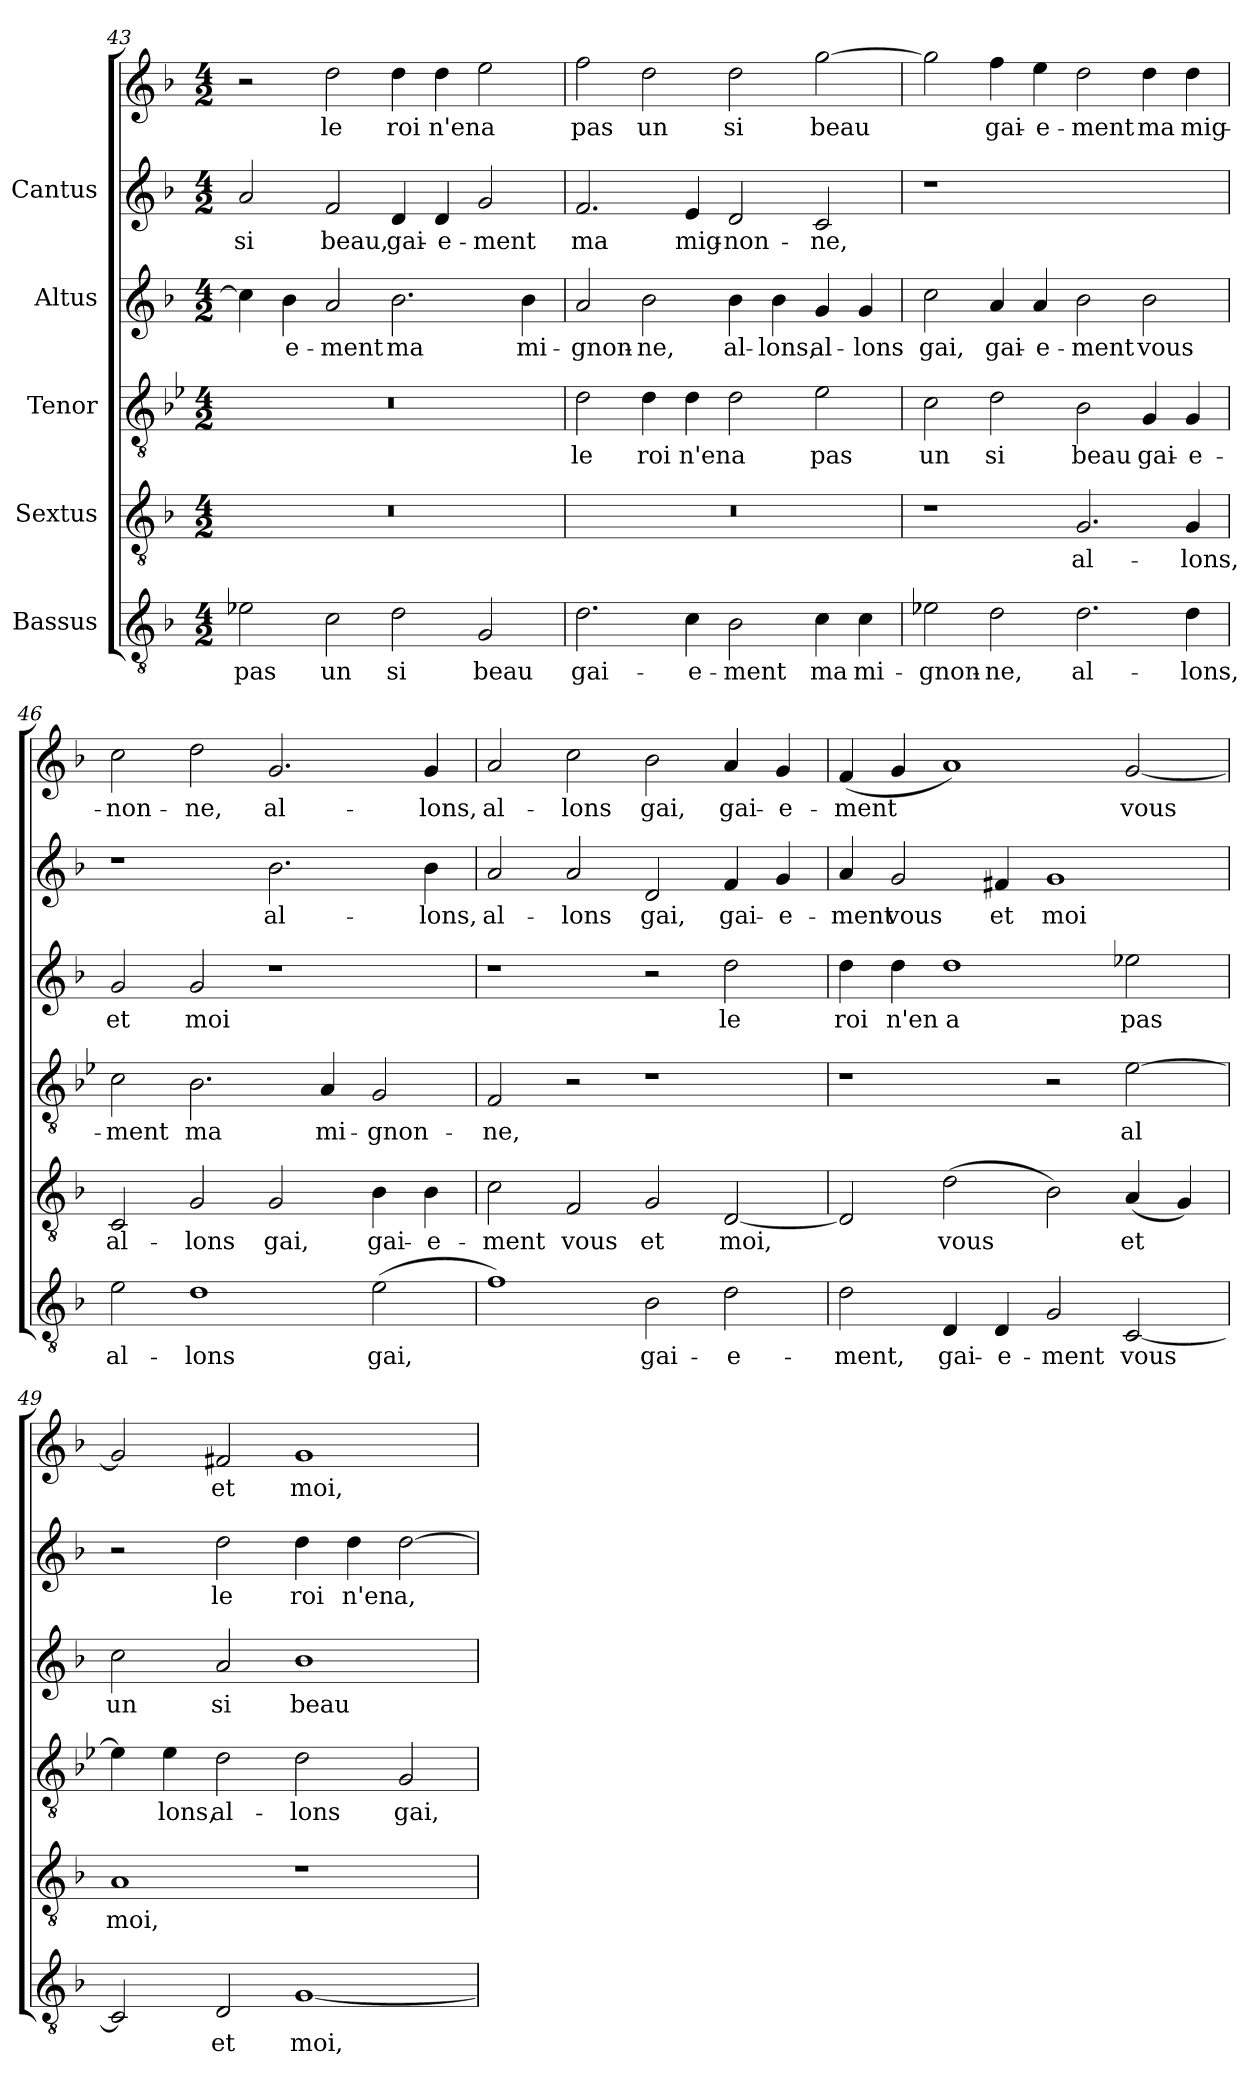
**kern	**text	**kern	**text	**kern	**text	**kern	**text	**kern	**text	**kern	**text
*part5	*part5	*part4	*part4	*part3	*part3	*part2	*part2	*part1	*part1	*part1	*part1
*staff6	*staff6	*staff5	*staff5	*staff4	*staff4	*staff3	*staff3	*staff2	*staff2	*staff1	*staff1
*I"Bassus	*	*I"Sextus	*	*I"Tenor	*	*I"Altus	*	*I"Cantus	*	*	*
*clefGv2	*	*clefGv2	*	*clefGv2	*	*clefG2	*	*clefG2	*	*clefG2	*
*k[b-]	*	*k[b-]	*	*k[b-e-]	*	*k[b-]	*	*k[b-]	*	*k[b-]	*
*F:	*	*F:	*	*B-:	*	*F:	*	*F:	*	*F:	*
*M4/2	*	*M4/2	*	*M4/2	*	*M4/2	*	*M4/2	*	*M4/2	*
=43	=43	=43	=43	=43	=43	=43	=43	=43	=43	=43	=43
!	!LO:LY:b:cj	!	!	!	!	!	!LO:LY:b:cj	!	!LO:LY:b:cj	!	!
2e-X\	pas	0r	.	0r	.	4cc\]	-	2a/	si	2r	.
!	!	!	!	!	!	!	!LO:LY:b:cj	!	!	!	!
.	.	.	.	.	.	4b-\	e-	.	.	.	.
!	!LO:LY:b:cj	!	!	!	!	!	!LO:LY:b:cj	!	!LO:LY:b:cj	!	!LO:LY:b:cj
2c\	un	.	.	.	.	2a/	-ment	2f/	beau,	2dd\	le
!	!LO:LY:b:cj	!	!	!	!	!	!LO:LY:b:cj	!	!LO:LY:b:cj	!	!LO:LY:b:cj
2d\	si	.	.	.	.	2.b-\	ma	4d/	gai-	4dd\	roi
!	!	!	!	!	!	!	!	!	!LO:LY:b:cj	!	!LO:LY:b:cj
.	.	.	.	.	.	.	.	4d/	-e-	4dd\	n'en
!	!LO:LY:b:cj	!	!	!	!	!	!	!	!LO:LY:b:cj	!	!LO:LY:b:cj
2G/	beau	.	.	.	.	.	.	2g/	-ment	2ee\	a
!	!	!	!	!	!	!	!LO:LY:b:cj	!	!	!	!
.	.	.	.	.	.	4b-\	mi-	.	.	.	.
!!LO:PB:g=z
=44	=44	=44	=44	=44	=44	=44	=44	=44	=44	=44	=44
!	!LO:LY:b:cj	!	!	!	!LO:LY:b:cj	!	!LO:LY:b:cj	!	!LO:LY:b:cj	!	!LO:LY:b:cj
2.d\	gai-	0r	.	2d\	le	2a/	-gnon-	2.f/	ma	2ff\	pas
!	!	!	!	!	!LO:LY:b:cj	!	!LO:LY:b:cj	!	!	!	!LO:LY:b:cj
.	.	.	.	4d\	roi	2b-\	-ne,	.	.	2dd\	un
!	!LO:LY:b:cj	!	!	!	!LO:LY:b:cj	!	!	!	!LO:LY:b:cj	!	!
4c\	-e-	.	.	4d\	n'en	.	.	4e/	mig-	.	.
!	!LO:LY:b:cj	!	!	!	!LO:LY:b:cj	!	!LO:LY:b:cj	!	!LO:LY:b:cj	!	!LO:LY:b:cj
2B-\	-ment	.	.	2d\	a	4b-\	al-	2d/	-non-	2dd\	si
!	!	!	!	!	!	!	!LO:LY:b:cj	!	!	!	!
.	.	.	.	.	.	4b-\	-lons,	.	.	.	.
!	!LO:LY:b:cj	!	!	!	!LO:LY:b:cj	!	!LO:LY:b:cj	!	!LO:LY:b:cj	!	!LO:LY:b:cj
4c\	ma	.	.	2e-\	pas	4g/	al-	2c/	-ne,	[>2gg\	beau
!	!LO:LY:b:cj	!	!	!	!	!	!LO:LY:b:cj	!	!	!	!
4c\	mi-	.	.	.	.	4g/	-lons	.	.	.	.
=45	=45	=45	=45	=45	=45	=45	=45	=45	=45	=45	=45
!	!LO:LY:b:cj	!	!	!	!LO:LY:b:cj	!	!LO:LY:b:cj	!	!	!	!LO:LY:b:cj
2e-X\	-gnon-	1r	.	2c\	un	2cc\	gai,	1r	.	2gg\]	.
!	!LO:LY:b:cj	!	!	!	!LO:LY:b:cj	!	!LO:LY:b:cj	!	!	!	!LO:LY:b:cj
2d\	-ne,	.	.	2d\	si	4a/	gai-	.	.	4ff\	gai-
!	!	!	!	!	!	!	!LO:LY:b:cj	!	!	!	!LO:LY:b:cj
.	.	.	.	.	.	4a/	-e-	.	.	4ee\	-e-
!	!LO:LY:b:cj	!	!LO:LY:b:cj	!	!LO:LY:b:cj	!	!LO:LY:b:cj	!	!	!	!LO:LY:b:cj
2.d\	al-	2.G/	al-	2B-\	beau	2b-\	-ment	1ryy	.	2dd\	-ment
!	!	!	!	!	!LO:LY:b:cj	!	!LO:LY:b:cj	!	!	!	!LO:LY:b:cj
.	.	.	.	4G/	gai-	2b-\	vous	.	.	4dd\	ma
!	!LO:LY:b:cj	!	!LO:LY:b:cj	!	!LO:LY:b:cj	!	!	!	!	!	!LO:LY:b:cj
4d\	-lons,	4G/	-lons,	4G/	-e-	.	.	.	.	4dd\	mig-
=46	=46	=46	=46	=46	=46	=46	=46	=46	=46	=46	=46
!	!LO:LY:b:cj	!	!LO:LY:b:cj	!	!LO:LY:b:cj	!	!LO:LY:b:cj	!	!	!	!LO:LY:b:cj
2e\	al-	2C/	al-	2c\	-ment	2g/	et	1r	.	2cc\	-non-
!	!LO:LY:b:cj	!	!LO:LY:b:cj	!	!LO:LY:b:cj	!	!LO:LY:b:cj	!	!	!	!LO:LY:b:cj
1d	-lons	2G/	-lons	2.B-\	ma	2g/	moi	.	.	2dd\	-ne,
!	!	!	!LO:LY:b:cj	!	!	!	!	!	!LO:LY:b:cj	!	!LO:LY:b:cj
.	.	2G/	gai,	.	.	1r	.	2.b-\	al-	2.g/	al-
!	!	!	!	!	!LO:LY:b:cj	!	!	!	!	!	!
.	.	.	.	4A/	mi-	.	.	.	.	.	.
!	!LO:LY:b:cj	!	!LO:LY:b:cj	!	!LO:LY:b:cj	!	!	!	!	!	!
(>2e\	gai,	4B-\	gai-	2G/	-gnon-	.	.	.	.	.	.
!	!	!	!LO:LY:b:cj	!	!	!	!	!	!LO:LY:b:cj	!	!LO:LY:b:cj
.	.	4B-\	-e-	.	.	.	.	4b-\	-lons,	4g/	-lons,
!!LO:LB:g=z
=47	=47	=47	=47	=47	=47	=47	=47	=47	=47	=47	=47
!	!LO:LY:b:cj	!	!LO:LY:b:cj	!	!LO:LY:b:cj	!	!	!	!LO:LY:b:cj	!	!LO:LY:b:cj
1f)	.	2c\	-ment	2F/	-ne,	1r	.	2a/	-al-	2a/	al-
!	!	!	!LO:LY:b:cj	!	!	!	!	!	!LO:LY:b:cj	!	!LO:LY:b:cj
.	.	2F/	vous	2r	.	.	.	2a/	-lons	2cc\	-lons
!	!LO:LY:b:cj	!	!LO:LY:b:cj	!	!	!	!	!	!LO:LY:b:cj	!	!LO:LY:b:cj
2B-\	gai-	2G/	et	1r	.	2r	.	2d/	gai,	2b-\	gai,
!	!LO:LY:b:cj	!	!LO:LY:b:cj	!	!	!	!LO:LY:b:cj	!	!LO:LY:b:cj	!	!LO:LY:b:cj
2d\	-e-	[<2D/	moi,	.	.	2dd\	le	4f/	gai-	4a/	gai-
!	!	!	!	!	!	!	!	!	!LO:LY:b:cj	!	!LO:LY:b:cj
.	.	.	.	.	.	.	.	4g/	-e-	4g/	-e-
=48	=48	=48	=48	=48	=48	=48	=48	=48	=48	=48	=48
!	!LO:LY:b:cj	!	!LO:LY:b:cj	!	!	!	!LO:LY:b:cj	!	!LO:LY:b:cj	!	!LO:LY:b:cj
2d\	-ment,	2D/]	.	1r	.	4dd\	roi	4a/	ment	(<4f/	-ment
!	!	!	!	!	!	!	!LO:LY:b:cj	!	!LO:LY:b:cj	!	!LO:LY:b:cj
.	.	.	.	.	.	4dd\	n'en	2g/	vous	4g/	.
!	!LO:LY:b:cj	!	!LO:LY:b:cj	!	!	!	!LO:LY:b:cj	!	!	!	!LO:LY:b:cj
4D/	gai-	(>2d\	vous	.	.	1dd	a	.	.	1a)	.
!	!LO:LY:b:cj	!	!	!	!	!	!	!	!LO:LY:b:cj	!	!
4D/	-e-	.	.	.	.	.	.	4f#X/	et	.	.
!	!LO:LY:b:cj	!	!LO:LY:b:cj	!	!	!	!	!	!LO:LY:b:cj	!	!
2G/	-ment	2B-\)	.	2r	.	.	.	1g	moi	.	.
!	!LO:LY:b:cj	!	!LO:LY:b:cj	!	!LO:LY:b:cj	!	!LO:LY:b:cj	!	!	!	!LO:LY:b:cj
[<2C/	vous	(<4A/	et	[>2e-\	al-	2ee-X\	pas	.	.	[<2g/	vous
!	!	!	!LO:LY:b:cj	!	!	!	!	!	!	!	!
.	.	4G/)	.	.	.	.	.	.	.	.	.
=49	=49	=49	=49	=49	=49	=49	=49	=49	=49	=49	=49
!	!LO:LY:b:cj	!	!LO:LY:b:cj	!	!LO:LY:b:cj	!	!LO:LY:b:cj	!	!	!	!LO:LY:b:cj
2C/]	.	1A	moi,	4e-\]	-	2cc\	un	2r	.	2g/]	.
!	!	!	!	!	!LO:LY:b:cj	!	!	!	!	!	!
.	.	.	.	4e-\	lons,	.	.	.	.	.	.
!	!LO:LY:b:cj	!	!	!	!LO:LY:b:cj	!	!LO:LY:b:cj	!	!LO:LY:b:cj	!	!LO:LY:b:cj
2D/	et	.	.	2d\	al-	2a/	si	2dd\	le	2f#X/	et
!	!LO:LY:b:cj	!	!	!	!LO:LY:b:cj	!	!LO:LY:b:cj	!	!LO:LY:b:cj	!	!LO:LY:b:cj
[<1G	moi,	1r	.	2d\	-lons	1b-	beau	4dd\	roi	1g	moi,
!	!	!	!	!	!	!	!	!	!LO:LY:b:cj	!	!
.	.	.	.	.	.	.	.	4dd\	n'en	.	.
!	!	!	!	!	!LO:LY:b:cj	!	!	!	!LO:LY:b:cj	!	!
.	.	.	.	2G/	gai,	.	.	[>2dd\	a,	.	.
=	=	=	=	=	=	=	=	=	=	=	=
*-	*-	*-	*-	*-	*-	*-	*-	*-	*-	*-	*-
